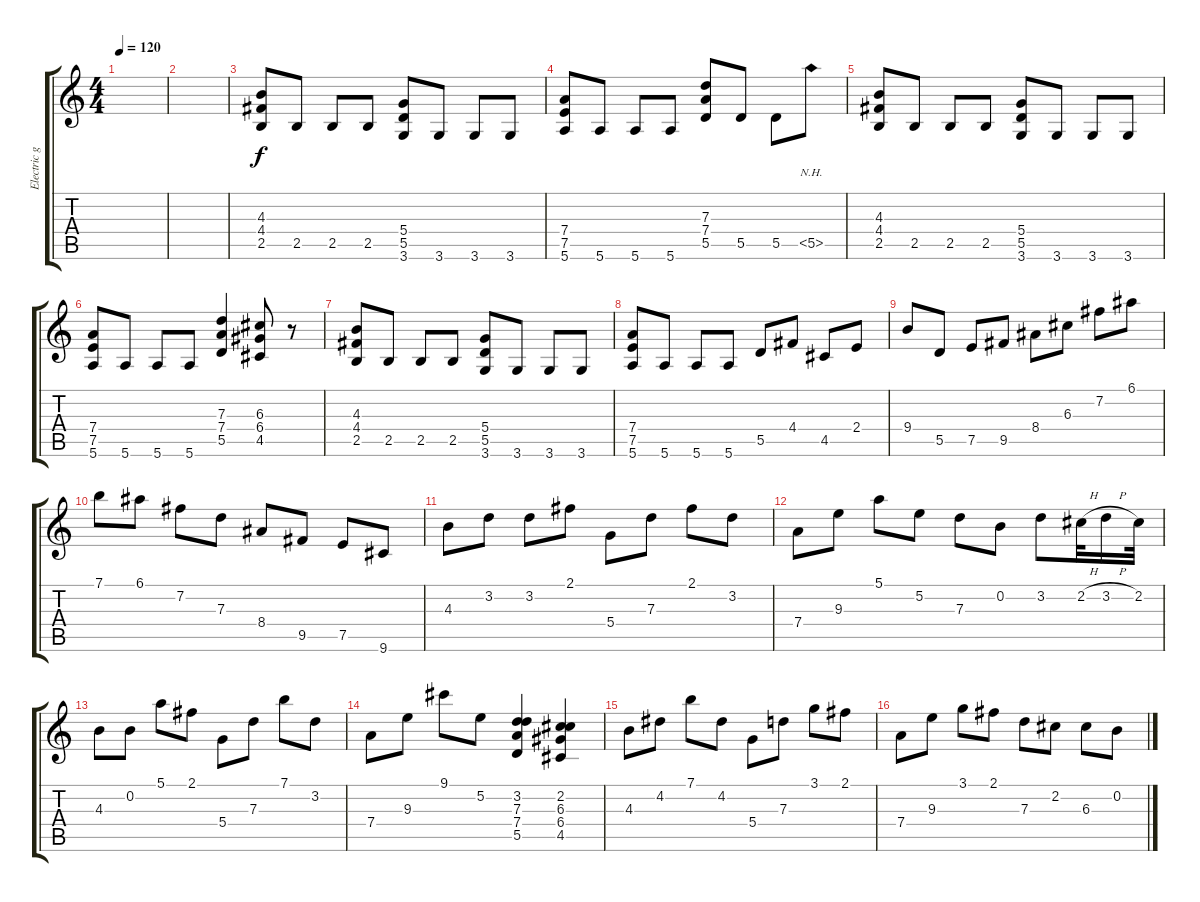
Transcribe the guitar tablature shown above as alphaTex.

\track ("Electric guitar" "Electric g") {instrument overdrivenguitar}
\staff {score tabs}
\tuning (E4 B3 G3 D3 A2 E2) {hide}
\ts (4 4)
\tempo 120
\clef g2
\ks c
|
|
(4.3 4.4 2.5).8 2.5.8 2.5.8 2.5.8 (5.4 5.5 3.6).8 3.6.8 3.6.8 3.6.8 |
(7.4 7.5 5.6).8 5.6.8 5.6.8 5.6.8 (7.3 7.4 5.5).8 5.5.8 5.5.8 5.5{nh}.8 |
(4.3 4.4 2.5).8 2.5.8 2.5.8 2.5.8 (5.4 5.5 3.6).8 3.6.8 3.6.8 3.6.8 |
(7.4 7.5 5.6).8 5.6.8 5.6.8 5.6.8 (7.3 7.4 5.5).4 (6.3 6.4 4.5).8 r.8 |
(4.3 4.4 2.5).8 2.5.8 2.5.8 2.5.8 (5.4 5.5 3.6).8 3.6.8 3.6.8 3.6.8 |
(7.4 7.5 5.6).8 5.6.8 5.6.8 5.6.8 5.5.8 4.4.8 4.5.8 2.4.8 |
9.4.8 5.5.8 7.5.8 9.5.8 8.4.8 6.3.8 7.2.8 6.1.8 |
7.1.8 6.1.8 7.2.8 7.3.8 8.4.8 9.5.8 7.5.8 9.6.8 |
4.3.8 3.2.8 3.2.8 2.1.8 5.4.8 7.3.8 2.1.8 3.2.8 |
7.4.8 9.3.8 5.1.8 5.2.8 7.3.8 0.2.8 3.2.8 2.2{h}.32 3.2{h}.16 2.2.32 |
4.3.8 0.2.8 5.1.8 2.1.8 5.4.8 7.3.8 7.1.8 3.2.8 |
7.4.8 9.3.8 9.1.8 5.2.8 (3.2 7.3 7.4 5.5).4 (2.2 6.3 6.4 4.5).4 |
4.3.8 4.2.8 7.1.8 4.2.8 5.4.8 7.3.8 3.1.8 2.1.8 |
7.4.8 9.3.8 3.1.8 2.1.8 7.3.8 2.2.8 6.3.8 0.2.8
